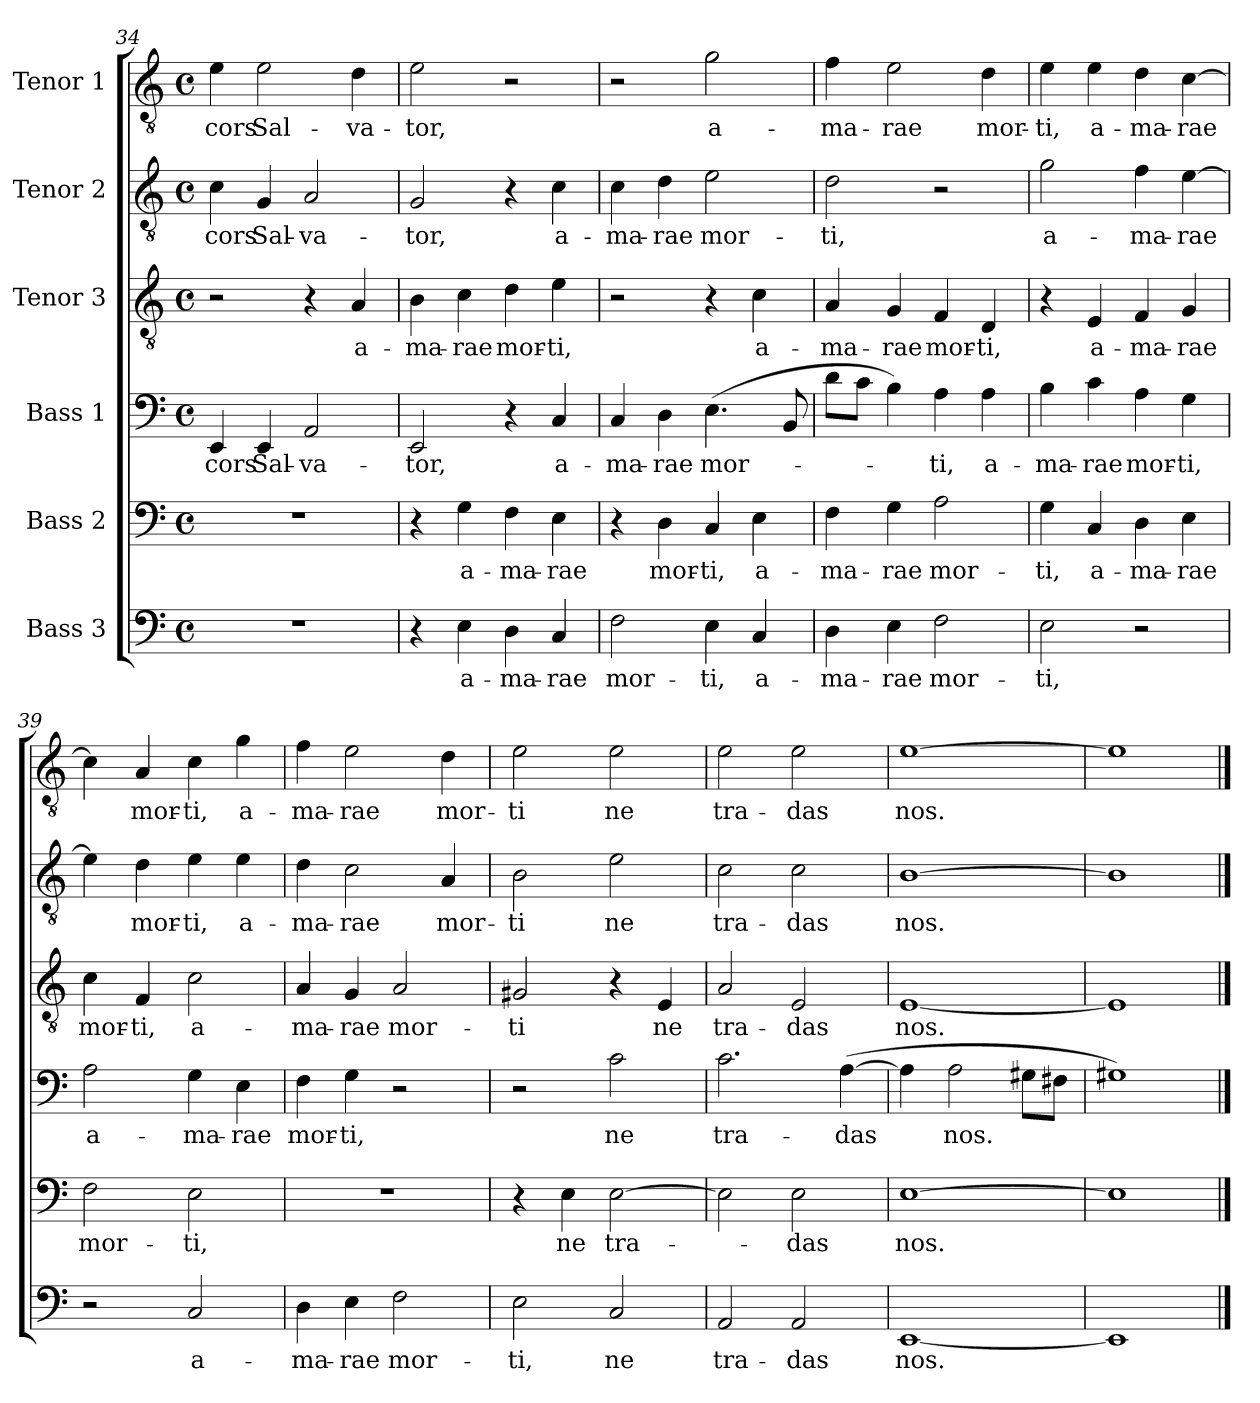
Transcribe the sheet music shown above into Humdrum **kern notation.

**kern	**text	**kern	**text	**kern	**text	**kern	**text	**kern	**text	**kern	**text
*part6	*part6	*part5	*part5	*part4	*part4	*part3	*part3	*part2	*part2	*part1	*part1
*staff6	*staff6	*staff5	*staff5	*staff4	*staff4	*staff3	*staff3	*staff2	*staff2	*staff1	*staff1
*I"Bass 3	*	*I"Bass 2	*	*I"Bass 1	*	*I"Tenor 3	*	*I"Tenor 2	*	*I"Tenor 1	*
*clefF4	*	*clefF4	*	*clefF4	*	*clefGv2	*	*clefGv2	*	*clefGv2	*
*k[]	*	*k[]	*	*k[]	*	*k[]	*	*k[]	*	*k[]	*
*C:	*	*C:	*	*C:	*	*C:	*	*C:	*	*C:	*
*M4/4	*	*M4/4	*	*M4/4	*	*M4/4	*	*M4/4	*	*M4/4	*
*met(c)	*	*met(c)	*	*met(c)	*	*met(c)	*	*met(c)	*	*met(c)	*
=34	=34	=34	=34	=34	=34	=34	=34	=34	=34	=34	=34
1r	.	1r	.	4EE/	-cors	2r	.	4c\	-cors	4e\	-cors
.	.	.	.	4EE/	Sal-	.	.	4G/	Sal-	2e\	Sal-
.	.	.	.	2AA/	-va-	4r	.	2A/	-va-	.	.
.	.	.	.	.	.	4A/	a-	.	.	4d\	-va-
=35	=35	=35	=35	=35	=35	=35	=35	=35	=35	=35	=35
4r	.	4r	.	2EE/	-tor,	4B\	-ma-	2G/	-tor,	2e\	-tor,
4E\	a-	4G\	a-	.	.	4c\	-rae	.	.	.	.
4D\	-ma-	4F\	-ma-	4r	.	4d\	mor-	4r	.	2r	.
4C/	-rae	4E\	-rae	4C/	a-	4e\	-ti,	4c\	a-	.	.
=36	=36	=36	=36	=36	=36	=36	=36	=36	=36	=36	=36
2F\	mor-	4r	.	4C/	-ma-	2r	.	4c\	-ma-	2r	.
.	.	4D\	mor-	4D\	-rae	.	.	4d\	-rae	.	.
4E\	-ti,	4C/	-ti,	(4.E\	mor-	4r	.	2e\	mor-	2g\	a-
4C/	a-	4E\	a-	.	.	4c\	a-	.	.	.	.
.	.	.	.	8BB/	.	.	.	.	.	.	.
=37	=37	=37	=37	=37	=37	=37	=37	=37	=37	=37	=37
4D\	-ma-	4F\	-ma-	8d\L	.	4A/	-ma-	2d\	-ti,	4f\	-ma-
.	.	.	.	8c\J	.	.	.	.	.	.	.
4E\	-rae	4G\	-rae	4B\)	.	4G/	-rae	.	.	2e\	-rae
2F\	mor-	2A\	mor-	4A\	-ti,	4F/	mor-	2r	.	.	.
.	.	.	.	4A\	a-	4D/	-ti,	.	.	4d\	mor-
!!LO:LB:g=z
=38	=38	=38	=38	=38	=38	=38	=38	=38	=38	=38	=38
2E\	-ti,	4G\	-ti,	4B\	-ma-	4r	.	2g\	a-	4e\	-ti,
.	.	4C/	a-	4c\	-rae	4E/	a-	.	.	4e\	a-
2r	.	4D\	-ma-	4A\	mor-	4F/	-ma-	4f\	-ma-	4d\	-ma-
.	.	4E\	-rae	4G\	-ti,	4G/	-rae	[4e\	-rae	[4c\	-rae
=39	=39	=39	=39	=39	=39	=39	=39	=39	=39	=39	=39
2r	.	2F\	mor-	2A\	a-	4c\	mor-	4e\]	.	4c\]	.
.	.	.	.	.	.	4F/	-ti,	4d\	mor-	4A/	mor-
2C/	a-	2E\	-ti,	4G\	-ma-	2c\	a-	4e\	-ti,	4c\	-ti,
.	.	.	.	4E\	-rae	.	.	4e\	a-	4g\	a-
=40	=40	=40	=40	=40	=40	=40	=40	=40	=40	=40	=40
4D\	-ma-	1r	.	4F\	mor-	4A/	-ma-	4d\	-ma-	4f\	-ma-
4E\	-rae	.	.	4G\	-ti,	4G/	-rae	2c\	-rae	2e\	-rae
2F\	mor-	.	.	2r	.	2A/	mor-	.	.	.	.
.	.	.	.	.	.	.	.	4A/	mor-	4d\	mor-
=41	=41	=41	=41	=41	=41	=41	=41	=41	=41	=41	=41
2E\	-ti,	4r	.	2r	.	2G#X/	-ti	2B\	-ti	2e\	-ti
.	.	4E\	ne	.	.	.	.	.	.	.	.
2C/	ne	[2E\	tra-	2c\	ne	4r	.	2e\	ne	2e\	ne
.	.	.	.	.	.	4E/	ne	.	.	.	.
=42	=42	=42	=42	=42	=42	=42	=42	=42	=42	=42	=42
2AA/	tra-	2E\]	.	2.c\	tra-	2A/	tra-	2c\	tra-	2e\	tra-
2AA/	-das	2E\	-das	.	.	2E/	-das	2c\	-das	2e\	-das
.	.	.	.	([4A\	-das	.	.	.	.	.	.
=43	=43	=43	=43	=43	=43	=43	=43	=43	=43	=43	=43
[1EE	nos.	[1E	nos.	4A\]	.	[1E	nos.	[1B	nos.	[1e	nos.
.	.	.	.	2A\	nos.	.	.	.	.	.	.
.	.	.	.	8G#X\L	.	.	.	.	.	.	.
.	.	.	.	8F#X\J	.	.	.	.	.	.	.
=44	=44	=44	=44	=44	=44	=44	=44	=44	=44	=44	=44
1EE]	.	1E]	.	1G#X)	.	1E]	.	1B]	.	1e]	.
==	==	==	==	==	==	==	==	==	==	==	==
*-	*-	*-	*-	*-	*-	*-	*-	*-	*-	*-	*-
